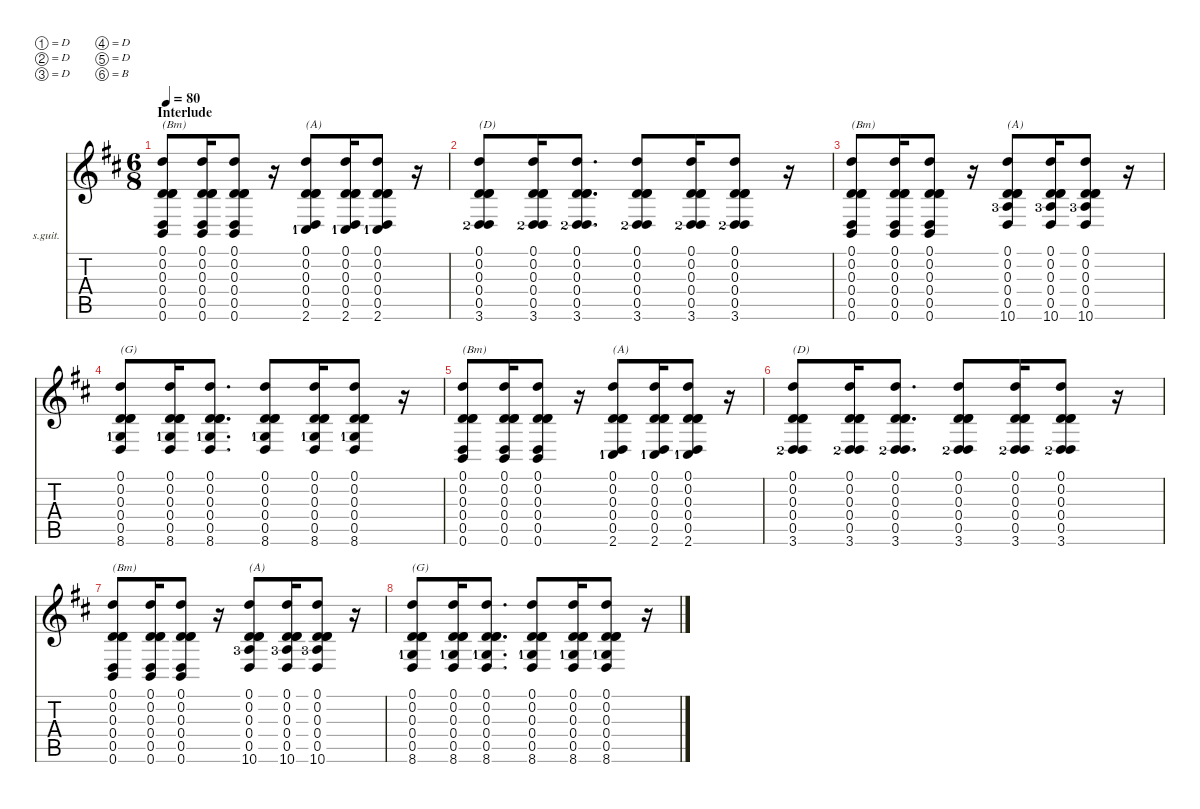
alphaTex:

\defaultSystemsLayout 4
\hideDynamics
\bracketExtendMode nobrackets
\firstSystemTrackNameOrientation horizontal
\otherSystemsTrackNameOrientation horizontal
\track ("full rhythm (alt tuning) 07" "s.guit.") {instrument acousticguitarsteel}
\staff {score tabs}
\tuning (D4 D3 D3 D3 D2 B1)
\ts (6 8)
\section ("" "Interlude")
\tempo 80
\clef g2
\ks bminor
(0.5{acc forcenatural} 0.4{acc forcenatural} 0.3{acc forcenatural} 0.2{acc forcenatural} 0.1{acc forcenatural} 0.6{acc forcenatural}).8{txt "(Bm)" dy mf beam Up} (0.5{acc forcenatural} 0.4{acc forcenatural} 0.3{acc forcenatural} 0.2{acc forcenatural} 0.1{acc forcenatural} 0.6{acc forcenatural}).16{beam Up} (0.5{acc forcenatural} 0.4{acc forcenatural} 0.3{acc forcenatural} 0.2{acc forcenatural} 0.1{acc forcenatural} 0.6{acc forcenatural}).8{beam Up} r.16{beam Up} (2.6{lf 2 acc #} 0.5{acc forcenatural} 0.4{acc forcenatural} 0.3{acc forcenatural} 0.2{acc forcenatural} 0.1{acc forcenatural}).8{txt "(A)" beam Up} (2.6{lf 2 acc #} 0.5{acc forcenatural} 0.4{acc forcenatural} 0.3{acc forcenatural} 0.2{acc forcenatural} 0.1{acc forcenatural}).16{beam Up} (2.6{lf 2 acc #} 0.5{acc forcenatural} 0.4{acc forcenatural} 0.3{acc forcenatural} 0.2{acc forcenatural} 0.1{acc forcenatural}).8{beam Up} r.16{beam Up} |
(3.6{lf 3 acc forcenatural} 0.5{acc forcenatural} 0.4{acc forcenatural} 0.3{acc forcenatural} 0.2{acc forcenatural} 0.1{acc forcenatural}).8{txt "(D)" beam Up} (3.6{lf 3 acc forcenatural} 0.5{acc forcenatural} 0.4{acc forcenatural} 0.3{acc forcenatural} 0.2{acc forcenatural} 0.1{acc forcenatural}).16{beam Up} (3.6{lf 3 acc forcenatural} 0.5{acc forcenatural} 0.4{acc forcenatural} 0.3{acc forcenatural} 0.2{acc forcenatural} 0.1{acc forcenatural}).8{d beam Up} (3.6{lf 3 acc forcenatural} 0.5{acc forcenatural} 0.4{acc forcenatural} 0.3{acc forcenatural} 0.2{acc forcenatural} 0.1{acc forcenatural}).8{beam Up} (3.6{lf 3 acc forcenatural} 0.5{acc forcenatural} 0.4{acc forcenatural} 0.3{acc forcenatural} 0.2{acc forcenatural} 0.1{acc forcenatural}).16{beam Up} (3.6{lf 3 acc forcenatural} 0.5{acc forcenatural} 0.4{acc forcenatural} 0.3{acc forcenatural} 0.2{acc forcenatural} 0.1{acc forcenatural}).8{beam Up} r.16{beam Up} |
(0.5{acc forcenatural} 0.4{acc forcenatural} 0.3{acc forcenatural} 0.2{acc forcenatural} 0.1{acc forcenatural} 0.6{acc forcenatural}).8{txt "(Bm)" beam Up} (0.5{acc forcenatural} 0.4{acc forcenatural} 0.3{acc forcenatural} 0.2{acc forcenatural} 0.1{acc forcenatural} 0.6{acc forcenatural}).16{beam Up} (0.5{acc forcenatural} 0.4{acc forcenatural} 0.3{acc forcenatural} 0.2{acc forcenatural} 0.1{acc forcenatural} 0.6{acc forcenatural}).8{beam Up} r.16{beam Up} (0.5{acc forcenatural} 0.4{acc forcenatural} 0.3{acc forcenatural} 0.2{acc forcenatural} 0.1{acc forcenatural} 10.6{lf 4 acc forcenatural}).8{txt "(A)" beam Up} (0.5{acc forcenatural} 0.4{acc forcenatural} 0.3{acc forcenatural} 0.2{acc forcenatural} 0.1{acc forcenatural} 10.6{lf 4 acc forcenatural}).16{beam Up} (0.5{acc forcenatural} 0.4{acc forcenatural} 0.3{acc forcenatural} 0.2{acc forcenatural} 0.1{acc forcenatural} 10.6{lf 4 acc forcenatural}).8{beam Up} r.16{beam Up} |
(8.6{lf 2 acc forcenatural} 0.5{acc forcenatural} 0.4{acc forcenatural} 0.3{acc forcenatural} 0.2{acc forcenatural} 0.1{acc forcenatural}).8{txt "(G)" beam Up} (8.6{lf 2 acc forcenatural} 0.5{acc forcenatural} 0.4{acc forcenatural} 0.3{acc forcenatural} 0.2{acc forcenatural} 0.1{acc forcenatural}).16{beam Up} (8.6{lf 2 acc forcenatural} 0.5{acc forcenatural} 0.4{acc forcenatural} 0.3{acc forcenatural} 0.2{acc forcenatural} 0.1{acc forcenatural}).8{d beam Up} (8.6{lf 2 acc forcenatural} 0.5{acc forcenatural} 0.4{acc forcenatural} 0.3{acc forcenatural} 0.2{acc forcenatural} 0.1{acc forcenatural}).8{beam Up} (8.6{lf 2 acc forcenatural} 0.5{acc forcenatural} 0.4{acc forcenatural} 0.3{acc forcenatural} 0.2{acc forcenatural} 0.1{acc forcenatural}).16{beam Up} (8.6{lf 2 acc forcenatural} 0.5{acc forcenatural} 0.4{acc forcenatural} 0.3{acc forcenatural} 0.2{acc forcenatural} 0.1{acc forcenatural}).8{beam Up} r.16{beam Up} |
(0.5{acc forcenatural} 0.4{acc forcenatural} 0.3{acc forcenatural} 0.2{acc forcenatural} 0.1{acc forcenatural} 0.6{acc forcenatural}).8{txt "(Bm)" beam Up} (0.5{acc forcenatural} 0.4{acc forcenatural} 0.3{acc forcenatural} 0.2{acc forcenatural} 0.1{acc forcenatural} 0.6{acc forcenatural}).16{beam Up} (0.5{acc forcenatural} 0.4{acc forcenatural} 0.3{acc forcenatural} 0.2{acc forcenatural} 0.1{acc forcenatural} 0.6{acc forcenatural}).8{beam Up} r.16{beam Up} (2.6{lf 2 acc #} 0.5{acc forcenatural} 0.4{acc forcenatural} 0.3{acc forcenatural} 0.2{acc forcenatural} 0.1{acc forcenatural}).8{txt "(A)" beam Up} (2.6{lf 2 acc #} 0.5{acc forcenatural} 0.4{acc forcenatural} 0.3{acc forcenatural} 0.2{acc forcenatural} 0.1{acc forcenatural}).16{beam Up} (2.6{lf 2 acc #} 0.5{acc forcenatural} 0.4{acc forcenatural} 0.3{acc forcenatural} 0.2{acc forcenatural} 0.1{acc forcenatural}).8{beam Up} r.16{beam Up} |
(3.6{lf 3 acc forcenatural} 0.5{acc forcenatural} 0.4{acc forcenatural} 0.3{acc forcenatural} 0.2{acc forcenatural} 0.1{acc forcenatural}).8{txt "(D)" beam Up} (3.6{lf 3 acc forcenatural} 0.5{acc forcenatural} 0.4{acc forcenatural} 0.3{acc forcenatural} 0.2{acc forcenatural} 0.1{acc forcenatural}).16{beam Up} (3.6{lf 3 acc forcenatural} 0.5{acc forcenatural} 0.4{acc forcenatural} 0.3{acc forcenatural} 0.2{acc forcenatural} 0.1{acc forcenatural}).8{d beam Up} (3.6{lf 3 acc forcenatural} 0.5{acc forcenatural} 0.4{acc forcenatural} 0.3{acc forcenatural} 0.2{acc forcenatural} 0.1{acc forcenatural}).8{beam Up} (3.6{lf 3 acc forcenatural} 0.5{acc forcenatural} 0.4{acc forcenatural} 0.3{acc forcenatural} 0.2{acc forcenatural} 0.1{acc forcenatural}).16{beam Up} (3.6{lf 3 acc forcenatural} 0.5{acc forcenatural} 0.4{acc forcenatural} 0.3{acc forcenatural} 0.2{acc forcenatural} 0.1{acc forcenatural}).8{beam Up} r.16{beam Up} |
(0.5{acc forcenatural} 0.4{acc forcenatural} 0.3{acc forcenatural} 0.2{acc forcenatural} 0.1{acc forcenatural} 0.6{acc forcenatural}).8{txt "(Bm)" beam Up} (0.5{acc forcenatural} 0.4{acc forcenatural} 0.3{acc forcenatural} 0.2{acc forcenatural} 0.1{acc forcenatural} 0.6{acc forcenatural}).16{beam Up} (0.5{acc forcenatural} 0.4{acc forcenatural} 0.3{acc forcenatural} 0.2{acc forcenatural} 0.1{acc forcenatural} 0.6{acc forcenatural}).8{beam Up} r.16{beam Up} (0.5{acc forcenatural} 0.4{acc forcenatural} 0.3{acc forcenatural} 0.2{acc forcenatural} 0.1{acc forcenatural} 10.6{lf 4 acc forcenatural}).8{txt "(A)" beam Up} (0.5{acc forcenatural} 0.4{acc forcenatural} 0.3{acc forcenatural} 0.2{acc forcenatural} 0.1{acc forcenatural} 10.6{lf 4 acc forcenatural}).16{beam Up} (0.5{acc forcenatural} 0.4{acc forcenatural} 0.3{acc forcenatural} 0.2{acc forcenatural} 0.1{acc forcenatural} 10.6{lf 4 acc forcenatural}).8{beam Up} r.16{beam Up} |
(8.6{lf 2 acc forcenatural} 0.5{acc forcenatural} 0.4{acc forcenatural} 0.3{acc forcenatural} 0.2{acc forcenatural} 0.1{acc forcenatural}).8{txt "(G)" beam Up} (8.6{lf 2 acc forcenatural} 0.5{acc forcenatural} 0.4{acc forcenatural} 0.3{acc forcenatural} 0.2{acc forcenatural} 0.1{acc forcenatural}).16{beam Up} (8.6{lf 2 acc forcenatural} 0.5{acc forcenatural} 0.4{acc forcenatural} 0.3{acc forcenatural} 0.2{acc forcenatural} 0.1{acc forcenatural}).8{d beam Up} (8.6{lf 2 acc forcenatural} 0.5{acc forcenatural} 0.4{acc forcenatural} 0.3{acc forcenatural} 0.2{acc forcenatural} 0.1{acc forcenatural}).8{beam Up} (8.6{lf 2 acc forcenatural} 0.5{acc forcenatural} 0.4{acc forcenatural} 0.3{acc forcenatural} 0.2{acc forcenatural} 0.1{acc forcenatural}).16{beam Up} (8.6{lf 2 acc forcenatural} 0.5{acc forcenatural} 0.4{acc forcenatural} 0.3{acc forcenatural} 0.2{acc forcenatural} 0.1{acc forcenatural}).8{beam Up} r.16{beam Up}
